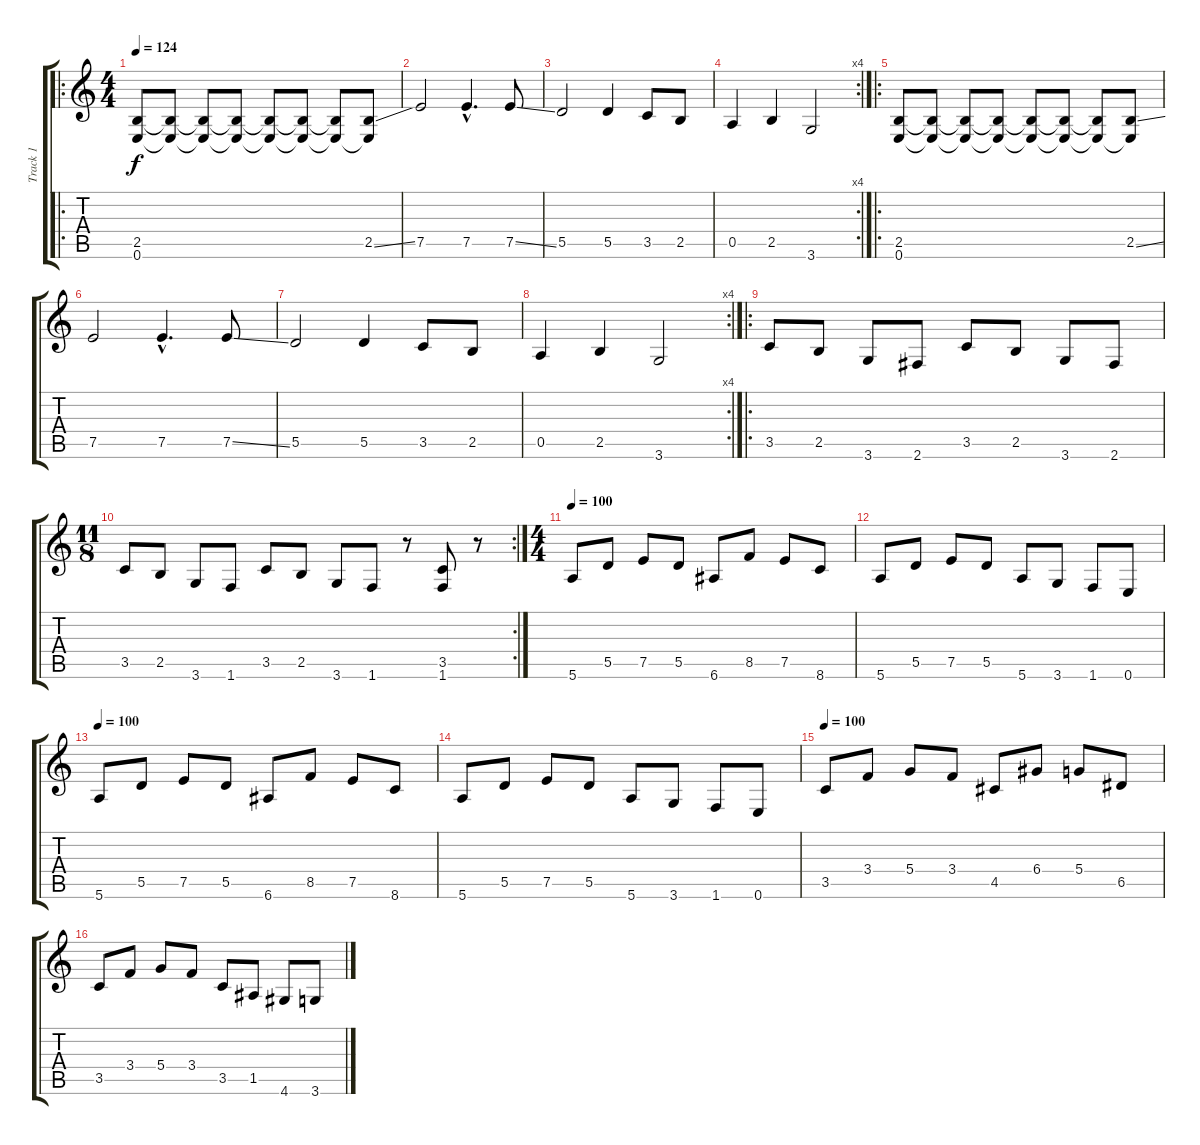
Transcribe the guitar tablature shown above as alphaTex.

\track ("Track 1" "Track 1") {instrument distortionguitar}
\staff {score tabs}
\tuning (E4 B3 G3 D3 A2 E2) {hide}
\ro
\ts (4 4)
\tempo 124
\clef g2
\ks c
(2.5 0.6).8{dy f instrument distortionguitar} (2.5{t} 0.6{t}).8 (2.5{t} 0.6{t}).8 (2.5{t} 0.6{t}).8 (2.5{t} 0.6{t}).8 (2.5{t} 0.6{t}).8 (2.5{t} 0.6{t}).8 (2.5{ss} 0.6{t}).8 |
7.5.2 7.5{hac}.4{d} 7.5{ss}.8 |
5.5.2 5.5.4 3.5.8 2.5.8 |
\rc 4
0.5.4 2.5.4 3.6.2 |
\ro
(2.5 0.6).8 (2.5{t} 0.6{t}).8 (2.5{t} 0.6{t}).8 (2.5{t} 0.6{t}).8 (2.5{t} 0.6{t}).8 (2.5{t} 0.6{t}).8 (2.5{t} 0.6{t}).8 (2.5{ss} 0.6{t}).8 |
7.5.2 7.5{hac}.4{d} 7.5{ss}.8 |
5.5.2 5.5.4 3.5.8 2.5.8 |
\rc 4
0.5.4 2.5.4 3.6.2 |
\ro
3.5.8 2.5.8 3.6.8 2.6.8 3.5.8 2.5.8 3.6.8 2.6.8 |
\rc 2
\ts (11 8)
3.5.8 2.5.8 3.6.8 1.6.8 3.5.8 2.5.8 3.6.8 1.6.8 r.8 (3.5 1.6).8 r.8 |
\ts (4 4)
\tempo 100
5.6.8 5.5.8 7.5.8 5.5.8 6.6.8 8.5.8 7.5.8 8.6.8 |
5.6.8 5.5.8 7.5.8 5.5.8 5.6.8 3.6.8 1.6.8 0.6.8 |
\tempo 100
5.6.8 5.5.8 7.5.8 5.5.8 6.6.8 8.5.8 7.5.8 8.6.8 |
5.6.8 5.5.8 7.5.8 5.5.8 5.6.8 3.6.8 1.6.8 0.6.8 |
\tempo 100
3.5.8 3.4.8 5.4.8 3.4.8 4.5.8 6.4.8 5.4.8 6.5.8 |
3.5.8 3.4.8 5.4.8 3.4.8 3.5.8 1.5.8 4.6.8 3.6.8
